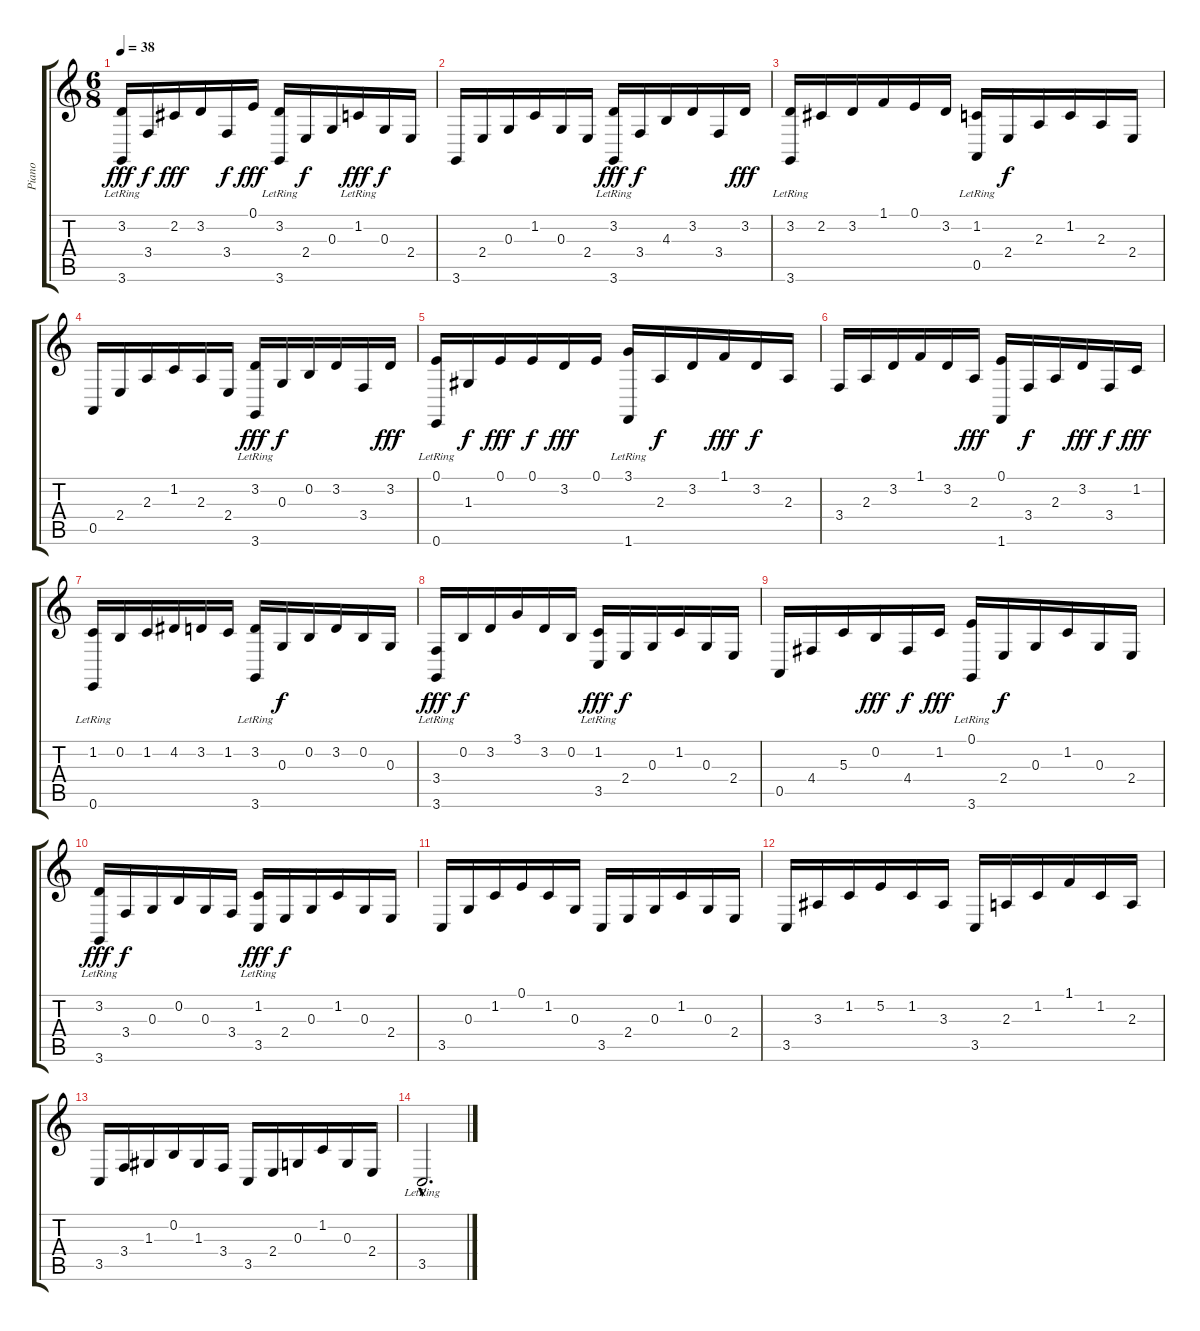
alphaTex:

\track ("Piano" "Piano") {instrument acousticgrandpiano}
\staff {score tabs}
\tuning (E4 B3 G3 D3 A2 E2) {hide}
\ts (6 8)
\tempo 38
\clef g2
\ks c
(3.2 3.6{lr}).16{dy fff} 3.4.16{dy f} 2.2.16{dy fff} 3.2.16 3.4.16{dy f} 0.1.16{dy fff} (3.2 3.6{lr}).16 2.4.16{dy f} 0.3.16 1.2{lr}.16{dy fff} 0.3.16{dy f} 2.4.16 |
3.6.16 2.4.16 0.3.16 1.2.16 0.3.16 2.4.16 (3.2 3.6{lr}).16{dy fff} 3.4.16{dy f} 4.3.16 3.2.16 3.4.16 3.2.16{dy fff} |
(3.2 3.6{lr}).16 2.2.16 3.2.16 1.1.16 0.1.16 3.2.16 (1.2 0.5{lr}).16 2.4.16{dy f} 2.3.16 1.2.16 2.3.16 2.4.16 |
0.5.16 2.4.16 2.3.16 1.2.16 2.3.16 2.4.16 (3.2 3.6{lr}).16{dy fff} 0.3.16{dy f} 0.2.16 3.2.16 3.4.16 3.2.16{dy fff} |
(0.1 0.6{lr}).16 1.3.16{dy f} 0.1.16{dy fff} 0.1.16{dy f} 3.2.16{dy fff} 0.1.16 (3.1 1.6{lr}).16 2.3.16{dy f} 3.2.16 1.1.16{dy fff} 3.2.16{dy f} 2.3.16 |
3.4.16 2.3.16 3.2.16 1.1.16 3.2.16 2.3.16{dy fff} (0.1 1.6).16 3.4.16{dy f} 2.3.16 3.2.16{dy fff} 3.4.16{dy f} 1.2.16{dy fff} |
(1.2 0.6{lr}).16 0.2.16 1.2.16 4.2.16 3.2.16 1.2.16 (3.2 3.6{lr}).16 0.3.16{dy f} 0.2.16 3.2.16 0.2.16 0.3.16 |
(3.4 3.6{lr}).16{dy fff} 0.2.16{dy f} 3.2.16 3.1.16 3.2.16 0.2.16 (1.2{lr} 3.5).16{dy fff} 2.4.16{dy f} 0.3.16 1.2.16 0.3.16 2.4.16 |
0.5.16 4.4.16 5.3.16 0.2.16{dy fff} 4.4.16{dy f} 1.2.16{dy fff} (0.1{lr} 3.6).16 2.4.16{dy f} 0.3.16 1.2.16 0.3.16 2.4.16 |
(3.2{lr} 3.6).16{dy fff} 3.4.16{dy f} 0.3.16 0.2.16 0.3.16 3.4.16 (1.2{lr} 3.5).16{dy fff} 2.4.16{dy f} 0.3.16 1.2.16 0.3.16 2.4.16 |
3.5.16{volume 5} 0.3.16 1.2.16 0.1.16 1.2.16 0.3.16 3.5.16 2.4.16 0.3.16 1.2.16 0.3.16 2.4.16 |
3.5.16 3.3.16 1.2.16 5.2.16 1.2.16 3.3.16 3.5.16 2.3.16 1.2.16 1.1.16 1.2.16 2.3.16 |
3.5.16 3.4.16 1.3.16 0.2.16 1.3.16 3.4.16 3.5.16 2.4.16 0.3.16 1.2.16 0.3.16 2.4.16 |
3.5{hac lr}.2{d}
